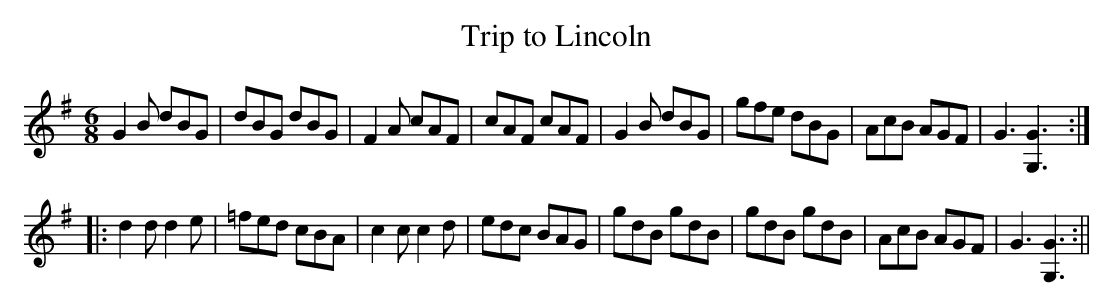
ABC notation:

X:1
T:Trip to Lincoln
M:6/8
L:1/8
K:G
G2B dBG|dBG dBG|F2A cAF|cAF cAF|G2B dBG|gfe dBG|AcB AGF|G3 [G,3G3]:|
|:d2d d2e|=fed cBA|c2c c2d|edc BAG|gdB gdB|gdB gdB|AcB AGF|G3 [G,3G3]:||
